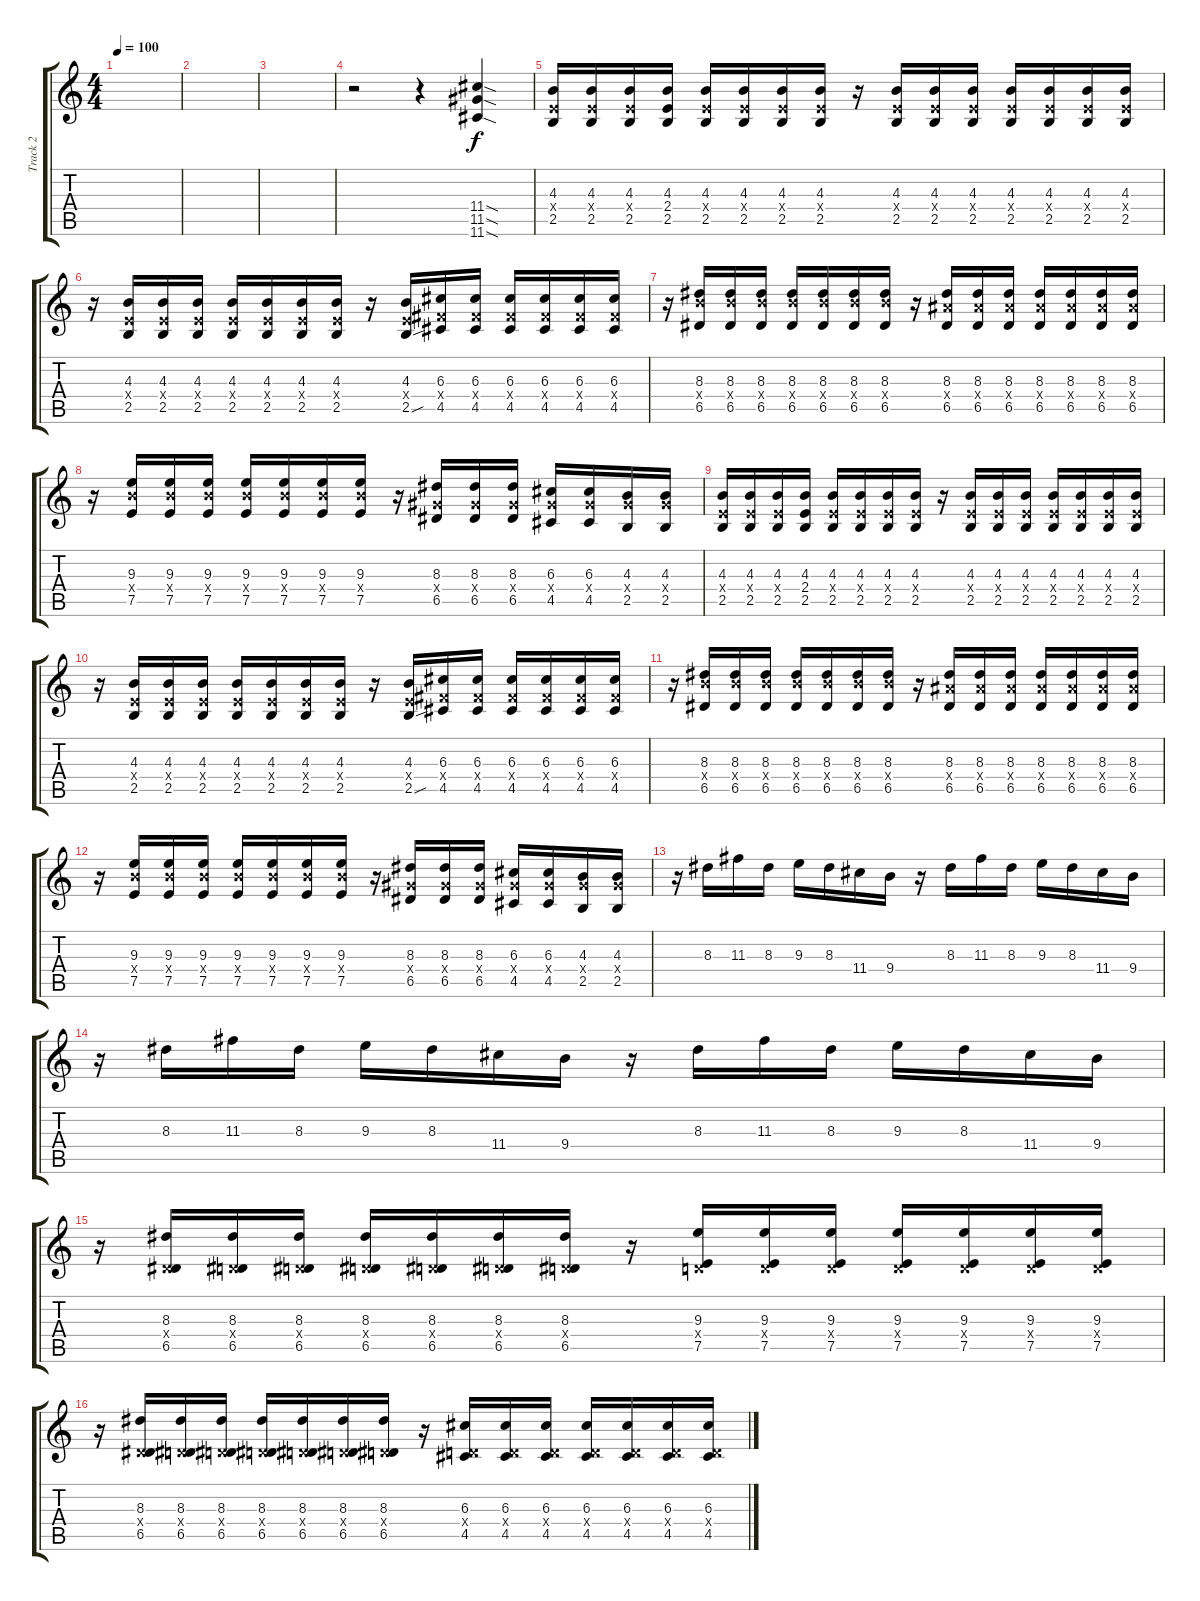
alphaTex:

\track ("Track 2" "Track 2") {instrument distortionguitar}
\staff {score tabs}
\tuning (E4 B3 G3 D3 A2 D2) {hide}
\ts (4 4)
\tempo 100
\clef g2
\ks c
|
|
|
r.2 r.4 (11.4{sod} 11.5{sod} 11.6{sod}).4 |
(4.3 2.4{x} 2.5).16 (4.3 2.4{x} 2.5).16 (4.3 2.4{x} 2.5).16 (4.3 2.4 2.5).16 (4.3 2.4{x} 2.5).16 (4.3 2.4{x} 2.5).16 (4.3 2.4{x} 2.5).16 (4.3 2.4{x} 2.5).16 r.16 (4.3 2.4{x} 2.5).16 (4.3 2.4{x} 2.5).16 (4.3 2.4{x} 2.5).16 (4.3 2.4{x} 2.5).16 (4.3 2.4{x} 2.5).16 (4.3 2.4{x} 2.5).16 (4.3 2.4{x} 2.5).16 |
r.16 (4.3 2.4{x} 2.5).16 (4.3 2.4{x} 2.5).16 (4.3 2.4{x} 2.5).16 (4.3 2.4{x} 2.5).16 (4.3 2.4{x} 2.5).16 (4.3 2.4{x} 2.5).16 (4.3 2.4{x} 2.5).16 r.16 (4.3 2.4{x} 2.5{sou}).16 (6.3 4.4{x} 4.5).16 (6.3 4.4{x} 4.5).16 (6.3 4.4{x} 4.5).16 (6.3 4.4{x} 4.5).16 (6.3 4.4{x} 4.5).16 (6.3 4.4{x} 4.5).16 |
r.16 (8.3 9.4{x} 6.5).16 (8.3 9.4{x} 6.5).16 (8.3 9.4{x} 6.5).16 (8.3 9.4{x} 6.5).16 (8.3 9.4{x} 6.5).16 (8.3 9.4{x} 6.5).16 (8.3 9.4{x} 6.5).16 r.16 (8.3 8.4{x} 6.5).16 (8.3 8.4{x} 6.5).16 (8.3 8.4{x} 6.5).16 (8.3 8.4{x} 6.5).16 (8.3 8.4{x} 6.5).16 (8.3 8.4{x} 6.5).16 (8.3 8.4{x} 6.5).16 |
r.16 (9.3 9.4{x} 7.5).16 (9.3 9.4{x} 7.5).16 (9.3 9.4{x} 7.5).16 (9.3 9.4{x} 7.5).16 (9.3 9.4{x} 7.5).16 (9.3 9.4{x} 7.5).16 (9.3 9.4{x} 7.5).16 r.16 (8.3 6.4{x} 6.5).16 (8.3 6.4{x} 6.5).16 (8.3 6.4{x} 6.5).16 (6.3 6.4{x} 4.5).16 (6.3 6.4{x} 4.5).16 (4.3 6.4{x} 2.5).16 (4.3 6.4{x} 2.5).16 |
(4.3 2.4{x} 2.5).16 (4.3 2.4{x} 2.5).16 (4.3 2.4{x} 2.5).16 (4.3 2.4 2.5).16 (4.3 2.4{x} 2.5).16 (4.3 2.4{x} 2.5).16 (4.3 2.4{x} 2.5).16 (4.3 2.4{x} 2.5).16 r.16 (4.3 2.4{x} 2.5).16 (4.3 2.4{x} 2.5).16 (4.3 2.4{x} 2.5).16 (4.3 2.4{x} 2.5).16 (4.3 2.4{x} 2.5).16 (4.3 2.4{x} 2.5).16 (4.3 2.4{x} 2.5).16 |
r.16 (4.3 2.4{x} 2.5).16 (4.3 2.4{x} 2.5).16 (4.3 2.4{x} 2.5).16 (4.3 2.4{x} 2.5).16 (4.3 2.4{x} 2.5).16 (4.3 2.4{x} 2.5).16 (4.3 2.4{x} 2.5).16 r.16 (4.3 2.4{x} 2.5{sou}).16 (6.3 4.4{x} 4.5).16 (6.3 4.4{x} 4.5).16 (6.3 4.4{x} 4.5).16 (6.3 4.4{x} 4.5).16 (6.3 4.4{x} 4.5).16 (6.3 4.4{x} 4.5).16 |
r.16 (8.3 9.4{x} 6.5).16 (8.3 9.4{x} 6.5).16 (8.3 9.4{x} 6.5).16 (8.3 9.4{x} 6.5).16 (8.3 9.4{x} 6.5).16 (8.3 9.4{x} 6.5).16 (8.3 9.4{x} 6.5).16 r.16 (8.3 8.4{x} 6.5).16 (8.3 8.4{x} 6.5).16 (8.3 8.4{x} 6.5).16 (8.3 8.4{x} 6.5).16 (8.3 8.4{x} 6.5).16 (8.3 8.4{x} 6.5).16 (8.3 8.4{x} 6.5).16 |
r.16 (9.3 9.4{x} 7.5).16 (9.3 9.4{x} 7.5).16 (9.3 9.4{x} 7.5).16 (9.3 9.4{x} 7.5).16 (9.3 9.4{x} 7.5).16 (9.3 9.4{x} 7.5).16 (9.3 9.4{x} 7.5).16 r.16 (8.3 6.4{x} 6.5).16 (8.3 6.4{x} 6.5).16 (8.3 6.4{x} 6.5).16 (6.3 6.4{x} 4.5).16 (6.3 6.4{x} 4.5).16 (4.3 6.4{x} 2.5).16 (4.3 6.4{x} 2.5).16 |
r.16 8.3.16 11.3.16 8.3.16 9.3.16 8.3.16 11.4.16 9.4.16 r.16 8.3.16 11.3.16 8.3.16 9.3.16 8.3.16 11.4.16 9.4.16 |
r.16 8.3.16 11.3.16 8.3.16 9.3.16 8.3.16 11.4.16 9.4.16 r.16 8.3.16 11.3.16 8.3.16 9.3.16 8.3.16 11.4.16 9.4.16 |
r.16 (8.3 0.4{x} 6.5).16 (8.3 0.4{x} 6.5).16 (8.3 0.4{x} 6.5).16 (8.3 0.4{x} 6.5).16 (8.3 0.4{x} 6.5).16 (8.3 0.4{x} 6.5).16 (8.3 0.4{x} 6.5).16 r.16 (9.3 0.4{x} 7.5).16 (9.3 0.4{x} 7.5).16 (9.3 0.4{x} 7.5).16 (9.3 0.4{x} 7.5).16 (9.3 0.4{x} 7.5).16 (9.3 0.4{x} 7.5).16 (9.3 0.4{x} 7.5).16 |
r.16 (8.3 0.4{x} 6.5).16 (8.3 0.4{x} 6.5).16 (8.3 0.4{x} 6.5).16 (8.3 0.4{x} 6.5).16 (8.3 0.4{x} 6.5).16 (8.3 0.4{x} 6.5).16 (8.3 0.4{x} 6.5).16 r.16 (6.3 0.4{x} 4.5).16 (6.3 0.4{x} 4.5).16 (6.3 0.4{x} 4.5).16 (6.3 0.4{x} 4.5).16 (6.3 0.4{x} 4.5).16 (6.3 0.4{x} 4.5).16 (6.3 0.4{x} 4.5).16
